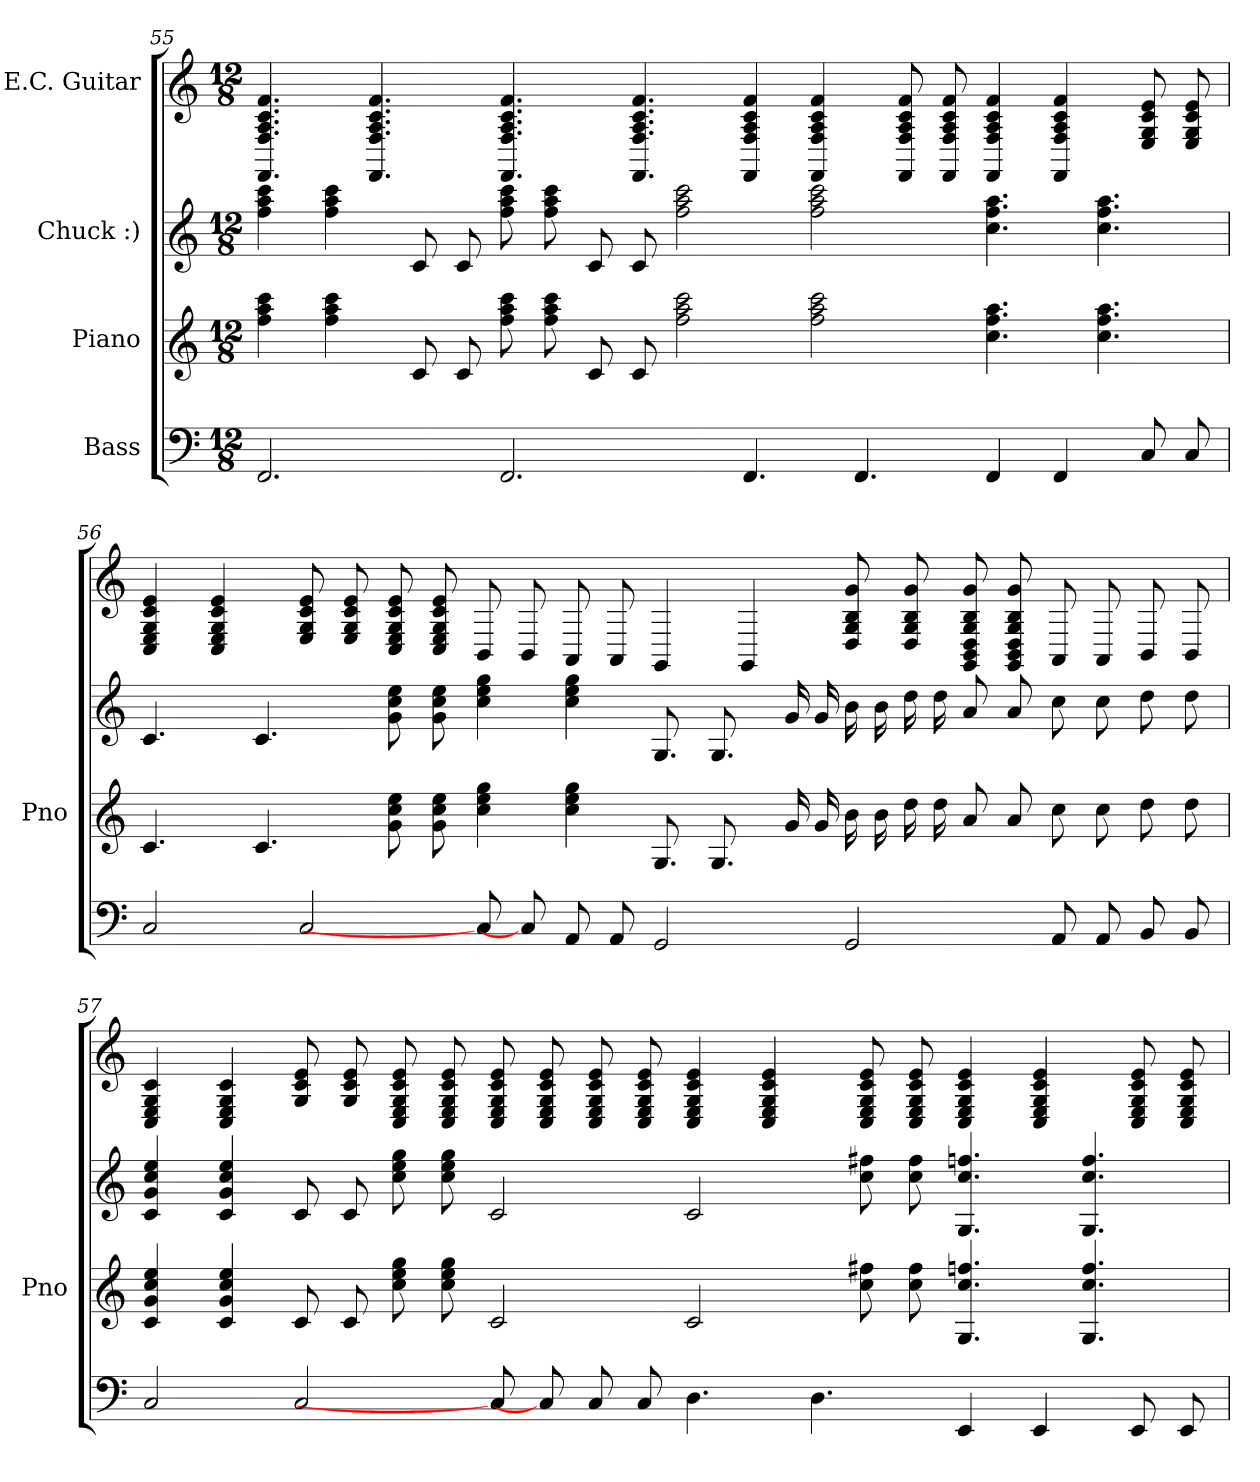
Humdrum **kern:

**kern	**kern	**kern	**kern
*part4	*part3	*part2	*part1
*staff4	*staff3	*staff2	*staff1
*I"Bass	*I"Piano	*I"Chuck :)	*I"E.C. Guitar
*	*I'Pno	*	*
*	*	*	*
*k[]	*k[]	*k[]	*k[]
*M12/8	*M12/8	*M12/8	*M12/8
=55	=55	=55	=55
2.FF	4ccc 4aa 4ff	4ccc 4aa 4ff	4.f 4.c 4.A 4.F 4.FF
.	4ccc 4aa 4ff	4ccc 4aa 4ff	.
.	.	.	4.f 4.c 4.A 4.F 4.FF
.	8c	8c	.
.	8c	8c	.
2.FF	8ccc 8aa 8ff	8ccc 8aa 8ff	4.f 4.c 4.A 4.F 4.FF
.	8ccc 8aa 8ff	8ccc 8aa 8ff	.
.	8c	8c	.
.	8c	8c	4.f 4.c 4.A 4.F 4.FF
.	2ccc 2aa 2ff	2ccc 2aa 2ff	.
4.FF	.	.	4f 4c 4A 4F 4FF
.	2ccc 2aa 2ff	2ccc 2aa 2ff	4f 4c 4A 4F 4FF
4.FF	.	.	.
.	.	.	8f 8c 8A 8F 8FF
.	.	.	8f 8c 8A 8F 8FF
4FF	4.aa 4.ff 4.cc	4.aa 4.ff 4.cc	4f 4c 4A 4F 4FF
4FF	.	.	4f 4c 4A 4F 4FF
.	4.aa 4.ff 4.cc	4.aa 4.ff 4.cc	.
8C	.	.	8e 8c 8G 8E
8C	.	.	8e 8c 8G 8E
=56	=56	=56	=56
2C	4.c	4.c	4e 4c 4G 4E 4C
.	.	.	4e 4c 4G 4E 4C
.	4.c	4.c	.
2C	.	.	8e 8c 8G 8E
.	.	.	8e 8c 8G 8E
.	8ee 8cc 8g	8ee 8cc 8g	8e 8c 8G 8E 8C
.	8ee 8cc 8g	8ee 8cc 8g	8e 8c 8G 8E 8C
8C]	4gg 4ee 4cc	4gg 4ee 4cc	8BB
8C]	.	.	8BB
8AA	4gg 4ee 4cc	4gg 4ee 4cc	8AA
8AA	.	.	8AA
2GG	8.G	8.G	4GG
.	8.G	8.G	.
.	.	.	4GG
.	16g	16g	.
.	16g	16g	.
2GG	16b	16b	8g 8B 8G 8D
.	16b	16b	.
.	16dd	16dd	8g 8B 8G 8D
.	16dd	16dd	.
.	8a	8a	8g 8B 8G 8D 8BB 8GG
.	8a	8a	8g 8B 8G 8D 8BB 8GG
8AA	8cc	8cc	8AA
8AA	8cc	8cc	8AA
8BB	8dd	8dd	8BB
8BB	8dd	8dd	8BB
=57	=57	=57	=57
2C	4ee 4cc 4g 4c	4ee 4cc 4g 4c	4c 4G 4E 4C
.	4ee 4cc 4g 4c	4ee 4cc 4g 4c	4c 4G 4E 4C
2C	8c	8c	8e 8c 8G
.	8c	8c	8e 8c 8G
.	8gg 8ee 8cc	8gg 8ee 8cc	8e 8c 8G 8E 8C
.	8gg 8ee 8cc	8gg 8ee 8cc	8e 8c 8G 8E 8C
8C]	2c	2c	8e 8c 8G 8E 8C
8C]	.	.	8e 8c 8G 8E 8C
8C	.	.	8e 8c 8G 8E 8C
8C	.	.	8e 8c 8G 8E 8C
4.D	2c	2c	4e 4c 4G 4E 4C
.	.	.	4e 4c 4G 4E 4C
4.D	.	.	.
.	8ff# 8cc	8ff# 8cc	8e 8c 8G 8E 8C
.	8ff# 8cc	8ff# 8cc	8e 8c 8G 8E 8C
4EE	4.ff 4.cc 4.G	4.ff 4.cc 4.G	4e 4c 4G 4E 4C
4EE	.	.	4e 4c 4G 4E 4C
.	4.ff 4.cc 4.G	4.ff 4.cc 4.G	.
8EE	.	.	8e 8c 8G 8E 8C
8EE	.	.	8e 8c 8G 8E 8C
=	=	=	=
*-	*-	*-	*-
